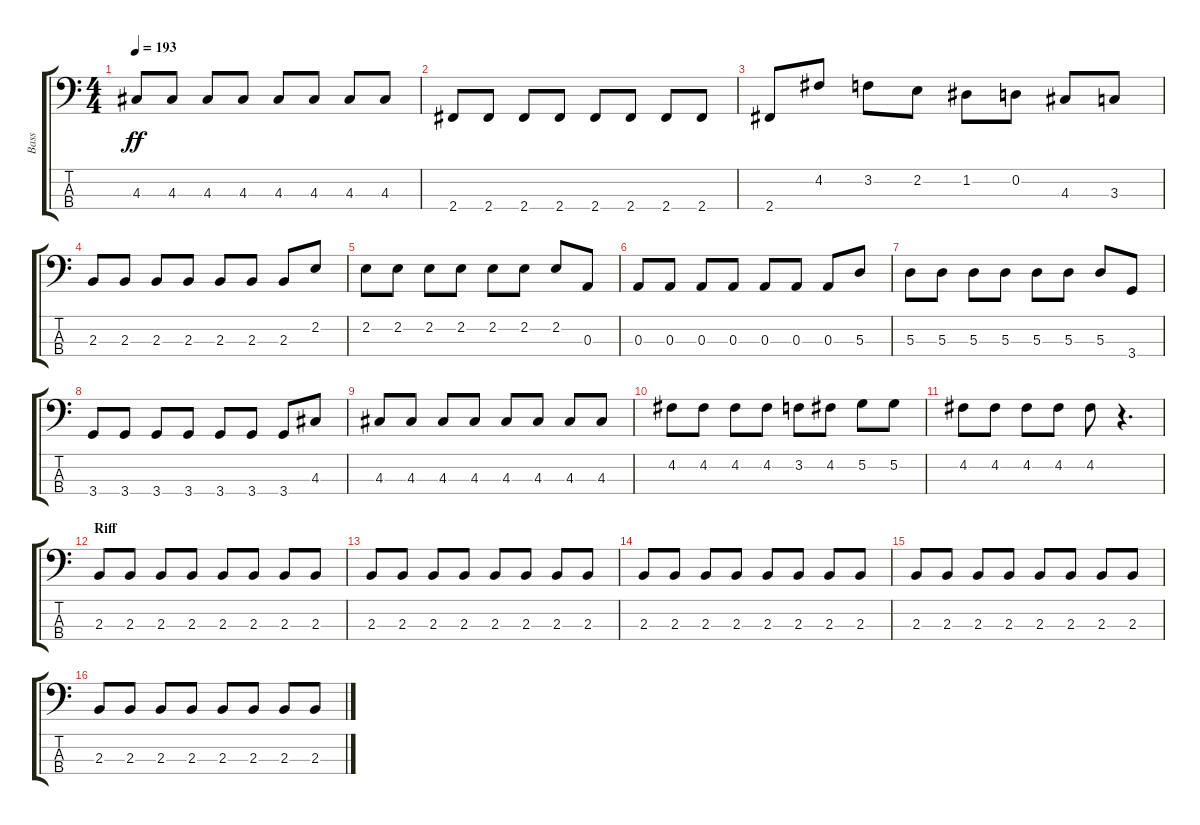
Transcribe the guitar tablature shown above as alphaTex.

\track ("Bass" "Bass") {instrument electricbassfinger}
\staff {score tabs}
\tuning (G2 D2 A1 E1) {hide}
\ts (4 4)
\tempo 193
\clef f4
\ks c
4.3.8{dy ff} 4.3.8 4.3.8 4.3.8 4.3.8 4.3.8 4.3.8 4.3.8 |
2.4.8 2.4.8 2.4.8 2.4.8 2.4.8 2.4.8 2.4.8 2.4.8 |
2.4.8 4.2.8 3.2.8 2.2.8 1.2.8 0.2.8 4.3.8 3.3.8 |
2.3.8 2.3.8 2.3.8 2.3.8 2.3.8 2.3.8 2.3.8 2.2.8 |
2.2.8 2.2.8 2.2.8 2.2.8 2.2.8 2.2.8 2.2.8 0.3.8 |
0.3.8 0.3.8 0.3.8 0.3.8 0.3.8 0.3.8 0.3.8 5.3.8 |
5.3.8 5.3.8 5.3.8 5.3.8 5.3.8 5.3.8 5.3.8 3.4.8 |
3.4.8 3.4.8 3.4.8 3.4.8 3.4.8 3.4.8 3.4.8 4.3.8 |
4.3.8 4.3.8 4.3.8 4.3.8 4.3.8 4.3.8 4.3.8 4.3.8 |
4.2.8 4.2.8 4.2.8 4.2.8 3.2.8 4.2.8 5.2.8 5.2.8 |
4.2.8 4.2.8 4.2.8 4.2.8 4.2.8 r.4{d} |
\section ("" "Riff")
2.3.8 2.3.8 2.3.8 2.3.8 2.3.8 2.3.8 2.3.8 2.3.8 |
2.3.8 2.3.8 2.3.8 2.3.8 2.3.8 2.3.8 2.3.8 2.3.8 |
2.3.8 2.3.8 2.3.8 2.3.8 2.3.8 2.3.8 2.3.8 2.3.8 |
2.3.8 2.3.8 2.3.8 2.3.8 2.3.8 2.3.8 2.3.8 2.3.8 |
2.3.8 2.3.8 2.3.8 2.3.8 2.3.8 2.3.8 2.3.8 2.3.8
